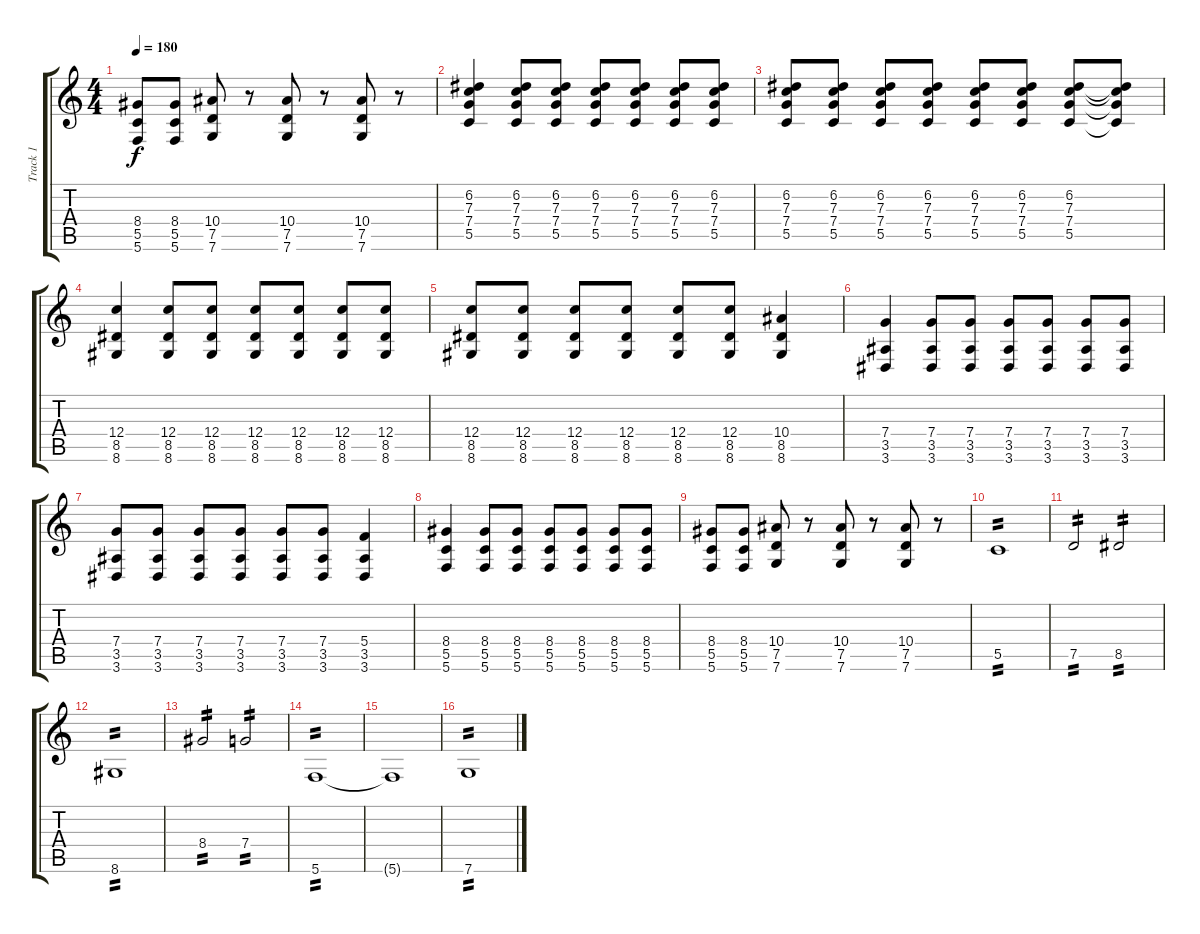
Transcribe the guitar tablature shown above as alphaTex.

\track ("Track 1" "Track 1") {mute instrument acousticguitarsteel}
\staff {score tabs}
\tuning (D4 A3 F3 C3 G2 C2) {hide}
\ts (4 4)
\tempo 180
\clef g2
\ks c
(8.4 5.5 5.6).8{dy f} (8.4 5.5 5.6).8 (10.4 7.5 7.6).8 r.8 (10.4 7.5 7.6).8 r.8 (10.4 7.5 7.6).8 r.8 |
(6.2 7.3 7.4 5.5).4 (6.2 7.3 7.4 5.5).8 (6.2 7.3 7.4 5.5).8 (6.2 7.3 7.4 5.5).8 (6.2 7.3 7.4 5.5).8 (6.2 7.3 7.4 5.5).8 (6.2 7.3 7.4 5.5).8 |
(6.2 7.3 7.4 5.5).8 (6.2 7.3 7.4 5.5).8 (6.2 7.3 7.4 5.5).8 (6.2 7.3 7.4 5.5).8 (6.2 7.3 7.4 5.5).8 (6.2 7.3 7.4 5.5).8 (6.2 7.3 7.4 5.5).8 (6.2{t} 7.3{t} 7.4{t} 5.5{t}).8 |
(12.4 8.5 8.6).4 (12.4 8.5 8.6).8 (12.4 8.5 8.6).8 (12.4 8.5 8.6).8 (12.4 8.5 8.6).8 (12.4 8.5 8.6).8 (12.4 8.5 8.6).8 |
(12.4 8.5 8.6).8 (12.4 8.5 8.6).8 (12.4 8.5 8.6).8 (12.4 8.5 8.6).8 (12.4 8.5 8.6).8 (12.4 8.5 8.6).8 (10.4 8.5 8.6).4 |
(7.4 3.5 3.6).4 (7.4 3.5 3.6).8 (7.4 3.5 3.6).8 (7.4 3.5 3.6).8 (7.4 3.5 3.6).8 (7.4 3.5 3.6).8 (7.4 3.5 3.6).8 |
(7.4 3.5 3.6).8 (7.4 3.5 3.6).8 (7.4 3.5 3.6).8 (7.4 3.5 3.6).8 (7.4 3.5 3.6).8 (7.4 3.5 3.6).8 (5.4 3.5 3.6).4 |
(8.4 5.5 5.6).4 (8.4 5.5 5.6).8 (8.4 5.5 5.6).8 (8.4 5.5 5.6).8 (8.4 5.5 5.6).8 (8.4 5.5 5.6).8 (8.4 5.5 5.6).8 |
(8.4 5.5 5.6).8 (8.4 5.5 5.6).8 (10.4 7.5 7.6).8 r.8 (10.4 7.5 7.6).8 r.8 (10.4 7.5 7.6).8 r.8 |
5.5.1{tp 2 instrument distortionguitar} |
7.5.2{tp 2} 8.5.2{tp 2} |
8.6.1{tp 2} |
8.4.2{tp 2} 7.4.2{tp 2} |
5.6.1{tp 2} |
5.6{t}.1 |
7.6.1{tp 2}
